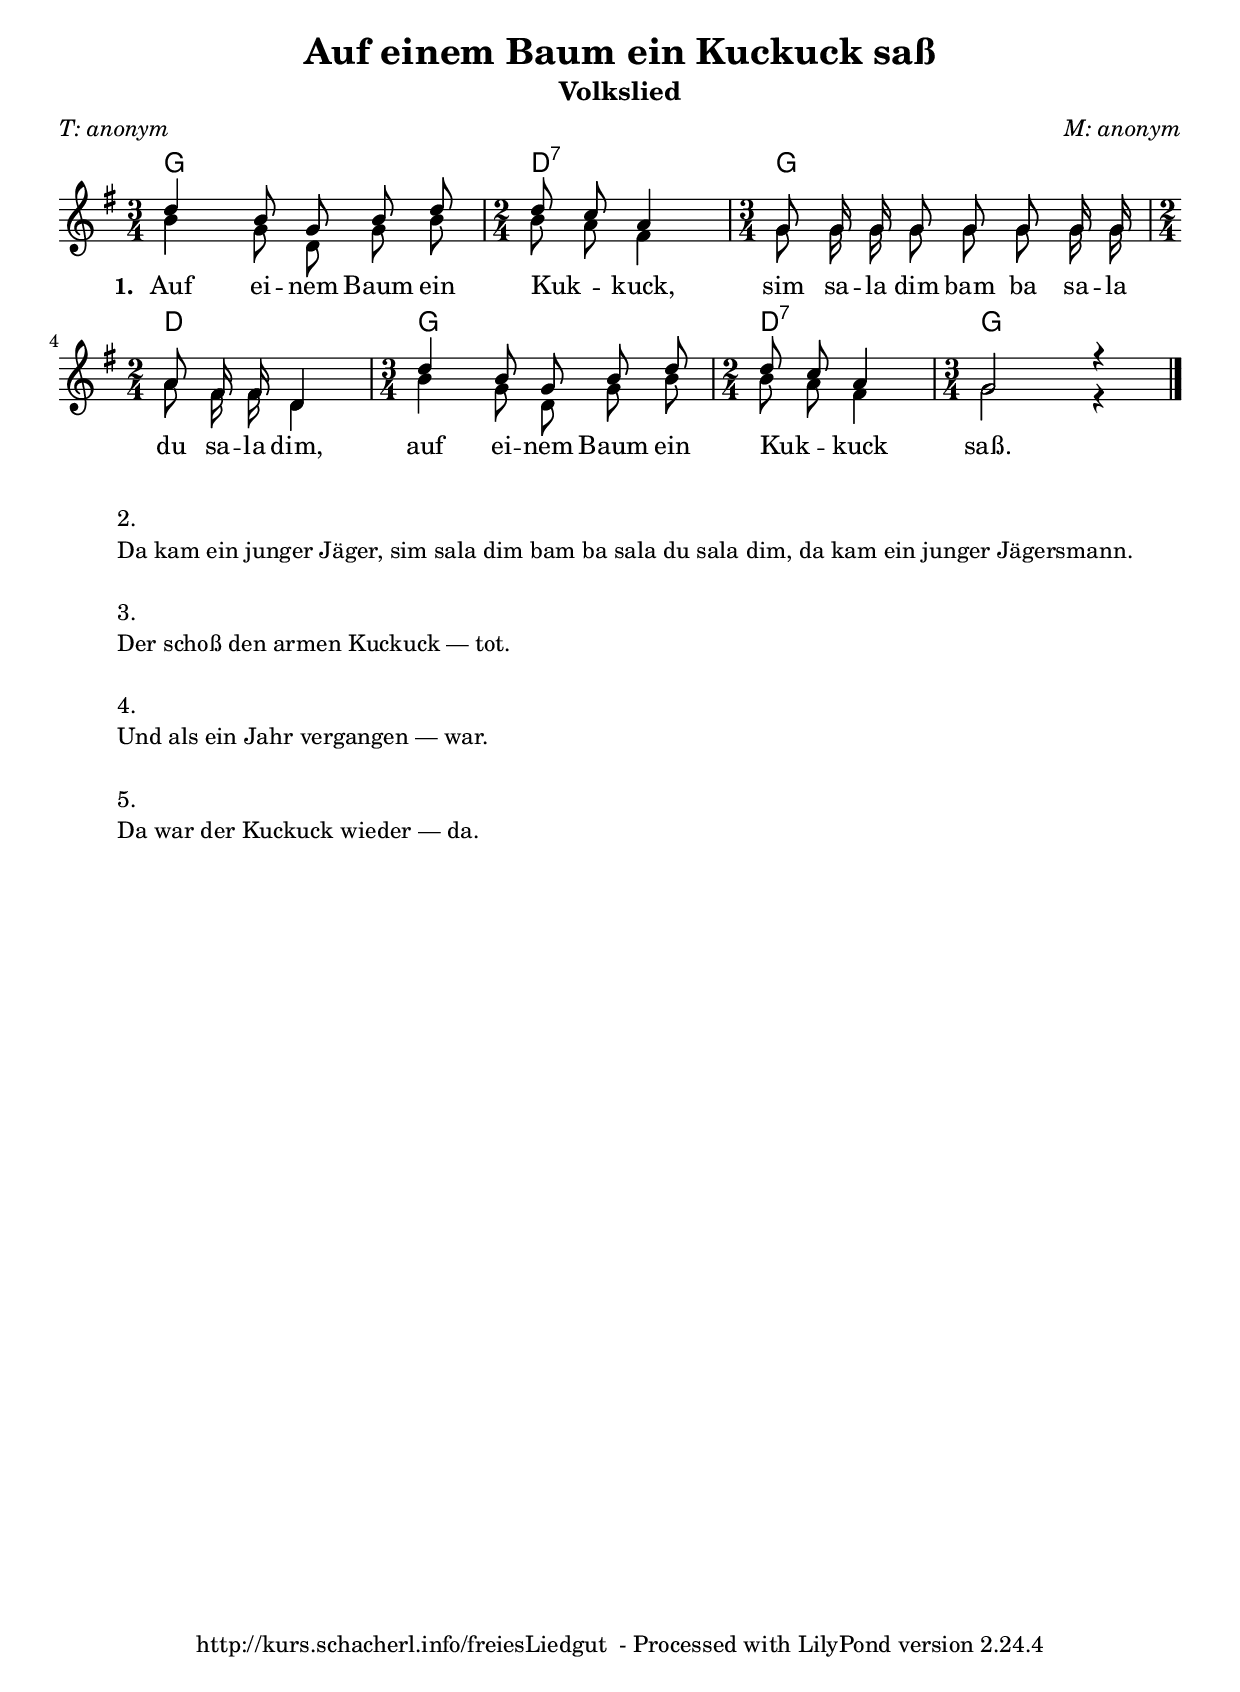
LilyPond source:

\version "2.24.1"


\paper {
  indent = 0\mm
  top-margin = 15
}

akkorde = \chords {g2. d2:7 g2. d2 g2. d2:7 g2.
}

firstVoice =     \relative c'' {
      \voiceOne
      \key g \major
      \time 3/4 \time 2/4
      \autoBeamOff
	d4 b8 g b d \time 2/4 d c a4 | \time 3/4 g8 g16 g g8 g g g16 g  \break
	\time 2/4 a8 fis16 fis d4 | \time 3/4 d'4 b8 g b d \time 2/4 d c a4 | \time 3/4 g2 r4 \bar "|."
}

secondVoice =     \relative c'' {
      \voiceTwo
      \autoBeamOff
     \key d \major
      \time 3/4
	b4 g8 d g b \time 2/4 b a fis4 | \time 3/4 g8 g16 g g8 g g g16 g  \break
	\time 2/4 a8 fis16 fis d4 | \time 3/4 b'4 g8 d g b \time 2/4 b a fis4 | \time 3/4 g2 r4 \bar "|."
}

fusszeile = \markup{
  \with-url #"http://kurs.schacherl.info/freiesLiedgut" {
    http://kurs.schacherl.info/freiesLiedgut
  }
  \with-url #"https://lilypond.org/"{" - Processed with LilyPond version"  #(lilypond-version)}
}


\header {
    title = "Auf einem Baum ein Kuckuck saß"
    subtitle = "Volkslied"
    poet = \markup{ \italic "T: anonym"}
    composer = \markup{ \italic "M: anonym"}
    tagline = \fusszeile
}


\score {
<<
  \akkorde

  \new Staff <<
    \new Voice = "first"
    \firstVoice
    \addlyrics {
      \set stanza = "1. "
      Auf ei -- nem Baum ein Kuk -- _ kuck, sim sa -- la dim bam ba sa -- la du sa -- la dim,
      auf ei -- nem Baum ein Kuk -- _ kuck saß.
    }
    \\
    \new Voice = "second"
    \secondVoice

  >>
>>
  \header {
  }
\layout { }
}

\score {
<<
  \new Staff <<
    \new Voice = "first"
    \firstVoice
    \addlyrics {
      \set stanza = "1. "
      Auf ei -- nem Baum ein Kuk -- _ kuck, sim sa -- la dim bam ba sa -- la du sa -- la dim,
      auf ei -- nem Baum ein Kuk -- _ kuck saß.
    }
    \\
    \new Voice = "second"
    \secondVoice

  >>
>>
  \header {
    title = "Auf einem Baum ein Kuckuck saß"
    subtitle = "Volkslied"
    poet = \markup{ \italic "T: anonym"}
    composer = \markup{ \italic "M: anonym"}
  }
\midi {\tempo 4=100}
}



\markup{
  \vspace #2
  \hspace #5
  \column{
    \line {
      "2."
    }
    \line {
        "Da kam ein junger Jäger,"
        "sim sala dim bam ba sala du sala dim,"
        "da kam ein junger Jägersmann."
    }
    \line{" "}
    %\combine \null \vspace #0.1 % adds vertical spacing between verses
      "3."
      \column{
        "Der schoß den armen Kuckuck — tot."
      }
    \line{" "}
    %\combine \null \vspace #0.1 % adds vertical spacing between verses
      "4."
      \line{
        "Und als ein Jahr vergangen — war."
      }
    \line{" "}
    %\combine \null \vspace #0.1 % adds vertical spacing between verses
      "5."
      \line{
        "Da war der Kuckuck wieder — da."
      }
    }
  }


